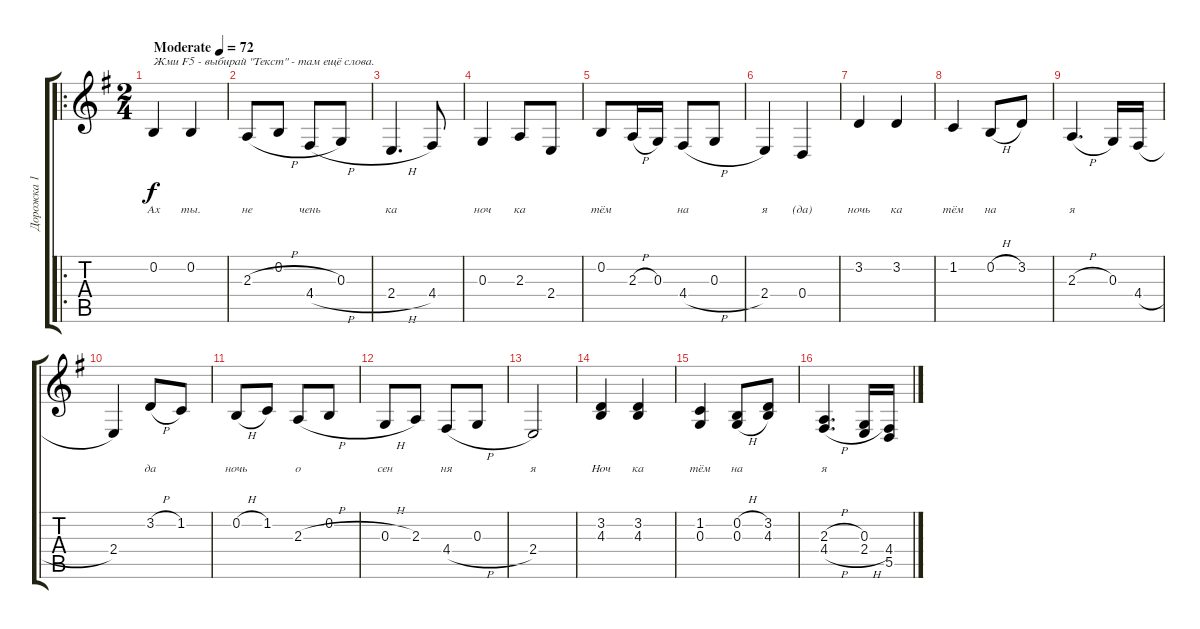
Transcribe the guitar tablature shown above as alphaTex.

\track ("Дорожка 1" "Дорожка 1") {instrument bassoon}
\staff {score tabs}
\tuning (E4 B3 G3 D3 A2 E2) {hide}
\ro
\ts (2 4)
\tempo (72 "Moderate")
\clef g2
\ks g
0.2.4{txt "Жми F5 - выбирай \"Текст\" - там ещё слова." lyrics (0 "Ах") lyrics (1 "") lyrics (2 "") lyrics (3 "") lyrics (4 "") dy f instrument bassoon} 0.2.4{lyrics (0 "ты.") lyrics (1 "") lyrics (2 "") lyrics (3 "") lyrics (4 "")} |
2.3{h}.8{lyrics (0 "не") lyrics (1 "") lyrics (2 "") lyrics (3 "") lyrics (4 "")} 0.2.8{lyrics (0 "") lyrics (1 "") lyrics (2 "") lyrics (3 "") lyrics (4 "")} 4.4{h}.8{lyrics (0 "чень") lyrics (1 "") lyrics (2 "") lyrics (3 "") lyrics (4 "")} 0.3.8{lyrics (0 "") lyrics (1 "") lyrics (2 "") lyrics (3 "") lyrics (4 "")} |
2.4{h}.4{d lyrics (0 "ка") lyrics (1 "") lyrics (2 "") lyrics (3 "") lyrics (4 "")} 4.4.8{lyrics (0 "") lyrics (1 "") lyrics (2 "") lyrics (3 "") lyrics (4 "")} |
0.3.4{lyrics (0 "ноч") lyrics (1 "") lyrics (2 "") lyrics (3 "") lyrics (4 "")} 2.3.8{lyrics (0 "ка") lyrics (1 "") lyrics (2 "") lyrics (3 "") lyrics (4 "")} 2.4.8{lyrics (0 "") lyrics (1 "") lyrics (2 "") lyrics (3 "") lyrics (4 "")} |
0.2.8{lyrics (0 "тём") lyrics (1 "") lyrics (2 "") lyrics (3 "") lyrics (4 "")} 2.3{h}.16{lyrics (0 "") lyrics (1 "") lyrics (2 "") lyrics (3 "") lyrics (4 "")} 0.3.16{lyrics (0 "") lyrics (1 "") lyrics (2 "") lyrics (3 "") lyrics (4 "")} 4.4{h}.8{lyrics (0 "на") lyrics (1 "") lyrics (2 "") lyrics (3 "") lyrics (4 "")} 0.3.8{lyrics (0 "") lyrics (1 "") lyrics (2 "") lyrics (3 "") lyrics (4 "")} |
2.4.4{lyrics (0 "я") lyrics (1 "") lyrics (2 "") lyrics (3 "") lyrics (4 "")} 0.4.4{lyrics (0 "(да)") lyrics (1 "") lyrics (2 "") lyrics (3 "") lyrics (4 "")} |
3.2.4{lyrics (0 "ночь") lyrics (1 "") lyrics (2 "") lyrics (3 "") lyrics (4 "")} 3.2.4{lyrics (0 "ка") lyrics (1 "") lyrics (2 "") lyrics (3 "") lyrics (4 "")} |
1.2.4{lyrics (0 "тём") lyrics (1 "") lyrics (2 "") lyrics (3 "") lyrics (4 "")} 0.2{h}.8{lyrics (0 "на") lyrics (1 "") lyrics (2 "") lyrics (3 "") lyrics (4 "")} 3.2.8{lyrics (0 "") lyrics (1 "") lyrics (2 "") lyrics (3 "") lyrics (4 "")} |
2.3{h}.4{d lyrics (0 "я") lyrics (1 "") lyrics (2 "") lyrics (3 "") lyrics (4 "")} 0.3.16{lyrics (0 "") lyrics (1 "") lyrics (2 "") lyrics (3 "") lyrics (4 "")} 4.4{h}.16{lyrics (0 "") lyrics (1 "") lyrics (2 "") lyrics (3 "") lyrics (4 "")} |
2.4.4{lyrics (0 "") lyrics (1 "") lyrics (2 "") lyrics (3 "") lyrics (4 "")} 3.2{h}.8{lyrics (0 "да") lyrics (1 "") lyrics (2 "") lyrics (3 "") lyrics (4 "")} 1.2.8{lyrics (0 "") lyrics (1 "") lyrics (2 "") lyrics (3 "") lyrics (4 "")} |
0.2{h}.8{lyrics (0 "ночь") lyrics (1 "") lyrics (2 "") lyrics (3 "") lyrics (4 "")} 1.2.8{lyrics (0 "") lyrics (1 "") lyrics (2 "") lyrics (3 "") lyrics (4 "")} 2.3{h}.8{lyrics (0 "о") lyrics (1 "") lyrics (2 "") lyrics (3 "") lyrics (4 "")} 0.2.8{lyrics (0 "") lyrics (1 "") lyrics (2 "") lyrics (3 "") lyrics (4 "")} |
0.3{h}.8{lyrics (0 "сен") lyrics (1 "") lyrics (2 "") lyrics (3 "") lyrics (4 "")} 2.3.8{lyrics (0 "") lyrics (1 "") lyrics (2 "") lyrics (3 "") lyrics (4 "")} 4.4{h}.8{lyrics (0 "ня") lyrics (1 "") lyrics (2 "") lyrics (3 "") lyrics (4 "")} 0.3.8{lyrics (0 "") lyrics (1 "") lyrics (2 "") lyrics (3 "") lyrics (4 "")} |
2.4.2{lyrics (0 "я") lyrics (1 "") lyrics (2 "") lyrics (3 "") lyrics (4 "")} |
(3.2 4.3).4{lyrics (0 "Ноч") lyrics (1 "") lyrics (2 "") lyrics (3 "") lyrics (4 "")} (3.2 4.3).4{lyrics (0 "ка") lyrics (1 "") lyrics (2 "") lyrics (3 "") lyrics (4 "")} |
(1.2 0.3).4{lyrics (0 "тём") lyrics (1 "") lyrics (2 "") lyrics (3 "") lyrics (4 "")} (0.2{h} 0.3{h}).8{lyrics (0 "на") lyrics (1 "") lyrics (2 "") lyrics (3 "") lyrics (4 "")} (3.2 4.3).8{lyrics (0 "") lyrics (1 "") lyrics (2 "") lyrics (3 "") lyrics (4 "")} |
(2.3{h} 4.4{h}).4{d lyrics (0 "я") lyrics (1 "") lyrics (2 "") lyrics (3 "") lyrics (4 "")} (0.3 2.4{h}).16{lyrics (0 "") lyrics (1 "") lyrics (2 "") lyrics (3 "") lyrics (4 "")} (4.4{h} 5.5{h}).16{lyrics (0 "") lyrics (1 "") lyrics (2 "") lyrics (3 "") lyrics (4 "")}
